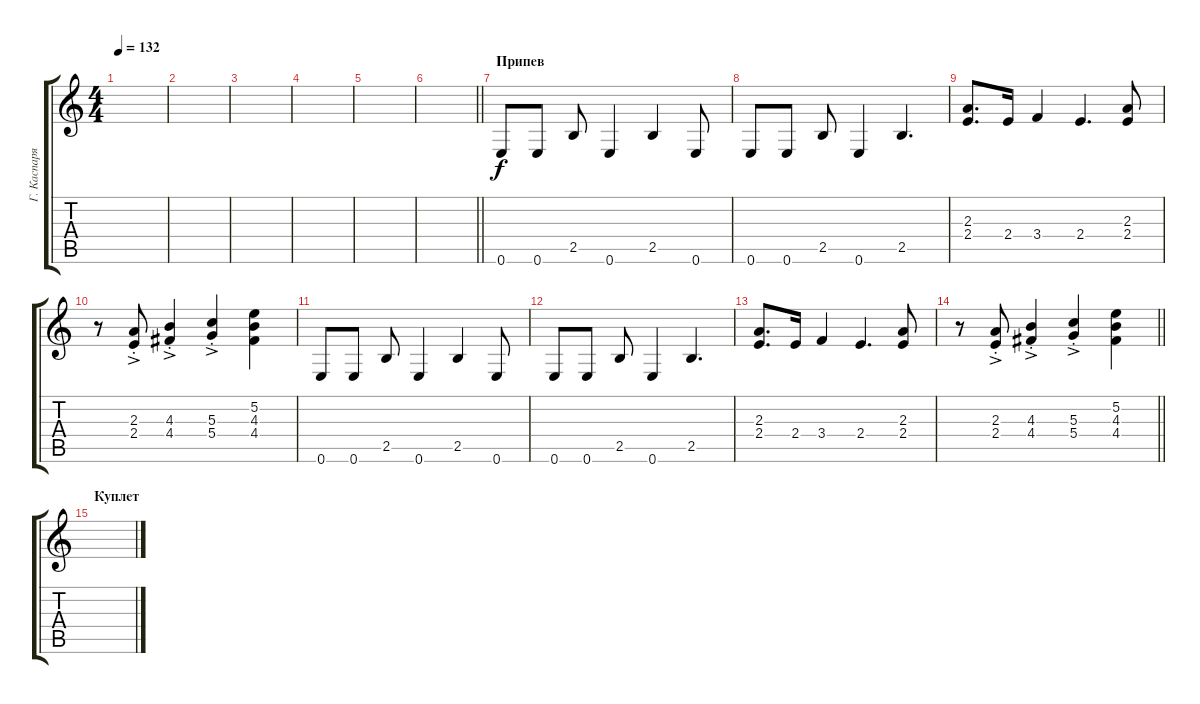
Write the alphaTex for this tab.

\track ("Г. Каспарян" "Г. Каспаря") {instrument overdrivenguitar}
\staff {score tabs}
\tuning (E4 B3 G3 D3 A2 E2) {hide}
\ts (4 4)
\tempo 132
\clef g2
\ks c
|
|
|
|
|
\barLineRight lightlight
|
\section ("" "Припев")
0.6.8 0.6.8 2.5.8 0.6.4 2.5.4 0.6.8 |
0.6.8 0.6.8 2.5.8 0.6.4 2.5.4{d} |
(2.3 2.4).8{d} 2.4.16 3.4.4 2.4.4{d} (2.3 2.4).8 |
r.8 (2.3{ac st} 2.4{ac st}).8 (4.3{ac st} 4.4{ac st}).4 (5.3{ac st} 5.4{ac st}).4 (5.2 4.3 4.4).4 |
0.6.8 0.6.8 2.5.8 0.6.4 2.5.4 0.6.8 |
0.6.8 0.6.8 2.5.8 0.6.4 2.5.4{d} |
(2.3 2.4).8{d} 2.4.16 3.4.4 2.4.4{d} (2.3 2.4).8 |
\barLineRight lightlight
r.8 (2.3{ac st} 2.4{ac st}).8 (4.3{ac st} 4.4{ac st}).4 (5.3{ac st} 5.4{ac st}).4 (5.2 4.3 4.4).4 |
\section ("" "Куплет")
